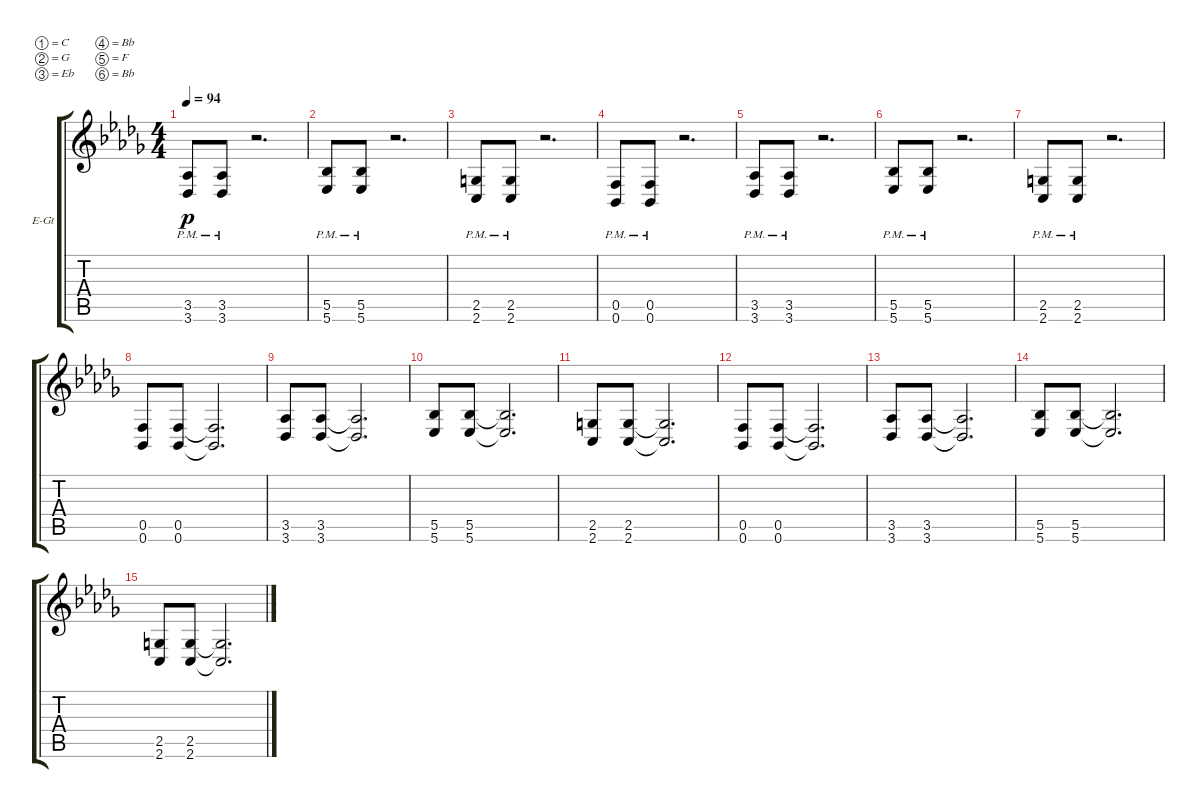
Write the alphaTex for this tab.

\bracketExtendMode groupsimilarinstruments
\firstSystemTrackNameOrientation horizontal
\otherSystemsTrackNameOrientation horizontal
\track ("Electric Guitar 2" "E-Gt") {instrument distortionguitar}
\staff {score tabs}
\tuning (C4 G3 Eb3 Bb2 F2 Bb1)
\ts (4 4)
\tempo 94
\clef g2
\scale
0.333333
\ks bbminor
(3.5{pm} 3.6{pm}).8{dy p} (3.6{pm} 3.5{pm}).8 r.2{d} |
\scale
0.333333 (5.5{pm} 5.6{pm}).8 (5.5{pm} 5.6{pm}).8 r.2{d} |
\scale
0.333333 (2.6{pm} 2.5{pm}).8 (2.6{pm} 2.5{pm}).8 r.2{d} |
(0.6{pm} 0.5{pm}).8 (0.6{pm} 0.5{pm}).8 r.2{d} |
(3.5{pm} 3.6{pm}).8 (3.6{pm} 3.5{pm}).8 r.2{d} |
(5.5{pm} 5.6{pm}).8 (5.5{pm} 5.6{pm}).8 r.2{d} |
(2.6{pm} 2.5{pm}).8 (2.6{pm} 2.5{pm}).8 r.2{d} |
(0.6 0.5).8 (0.6 0.5).8 (0.6{t} 0.5{t}).2{d} |
(3.5 3.6).8 (3.6 3.5).8 (3.6{t} 3.5{t}).2{d} |
(5.6 5.5).8 (5.6 5.5).8 (5.6{t} 5.5{t}).2{d} |
(2.6 2.5).8 (2.6 2.5).8 (2.6{t} 2.5{t}).2{d} |
(0.6 0.5).8 (0.6 0.5).8 (0.6{t} 0.5{t}).2{d} |
(3.5 3.6).8 (3.6 3.5).8 (3.6{t} 3.5{t}).2{d} |
(5.6 5.5).8 (5.6 5.5).8 (5.6{t} 5.5{t}).2{d} |
(2.6 2.5).8 (2.6 2.5).8 (2.6{t} 2.5{t}).2{d} |
\scale
0.333333
